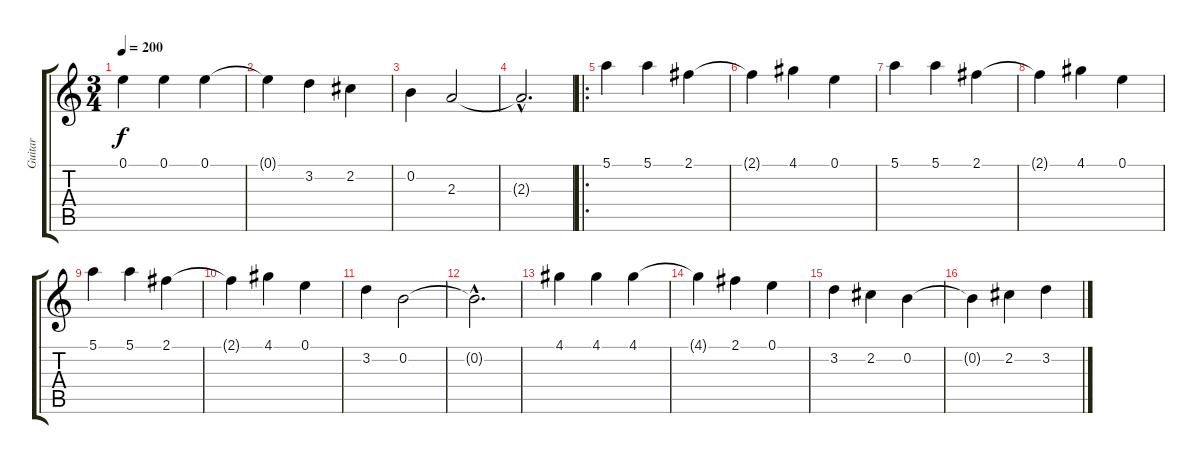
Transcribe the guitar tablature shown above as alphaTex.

\track ("Guitar" "Guitar") {instrument overdrivenguitar}
\staff {score tabs}
\tuning (E4 B3 G3 D3 A2 E2) {hide}
\ts (3 4)
\tempo 200
\clef g2
\ks c
0.1.4{dy f instrument overdrivenguitar} 0.1.4 0.1.4 |
0.1{t}.4 3.2.4 2.2.4 |
0.2.4 2.3.2 |
2.3{hac t}.2{d} |
\ro
5.1.4 5.1.4 2.1.4 |
2.1{t}.4 4.1.4 0.1.4 |
5.1.4 5.1.4 2.1.4 |
2.1{t}.4 4.1.4 0.1.4 |
5.1.4 5.1.4 2.1.4 |
2.1{t}.4 4.1.4 0.1.4 |
3.2.4 0.2.2 |
0.2{hac t}.2{d} |
4.1.4 4.1.4 4.1.4 |
4.1{t}.4 2.1.4 0.1.4 |
3.2.4 2.2.4 0.2.4 |
0.2{t}.4 2.2.4 3.2.4
